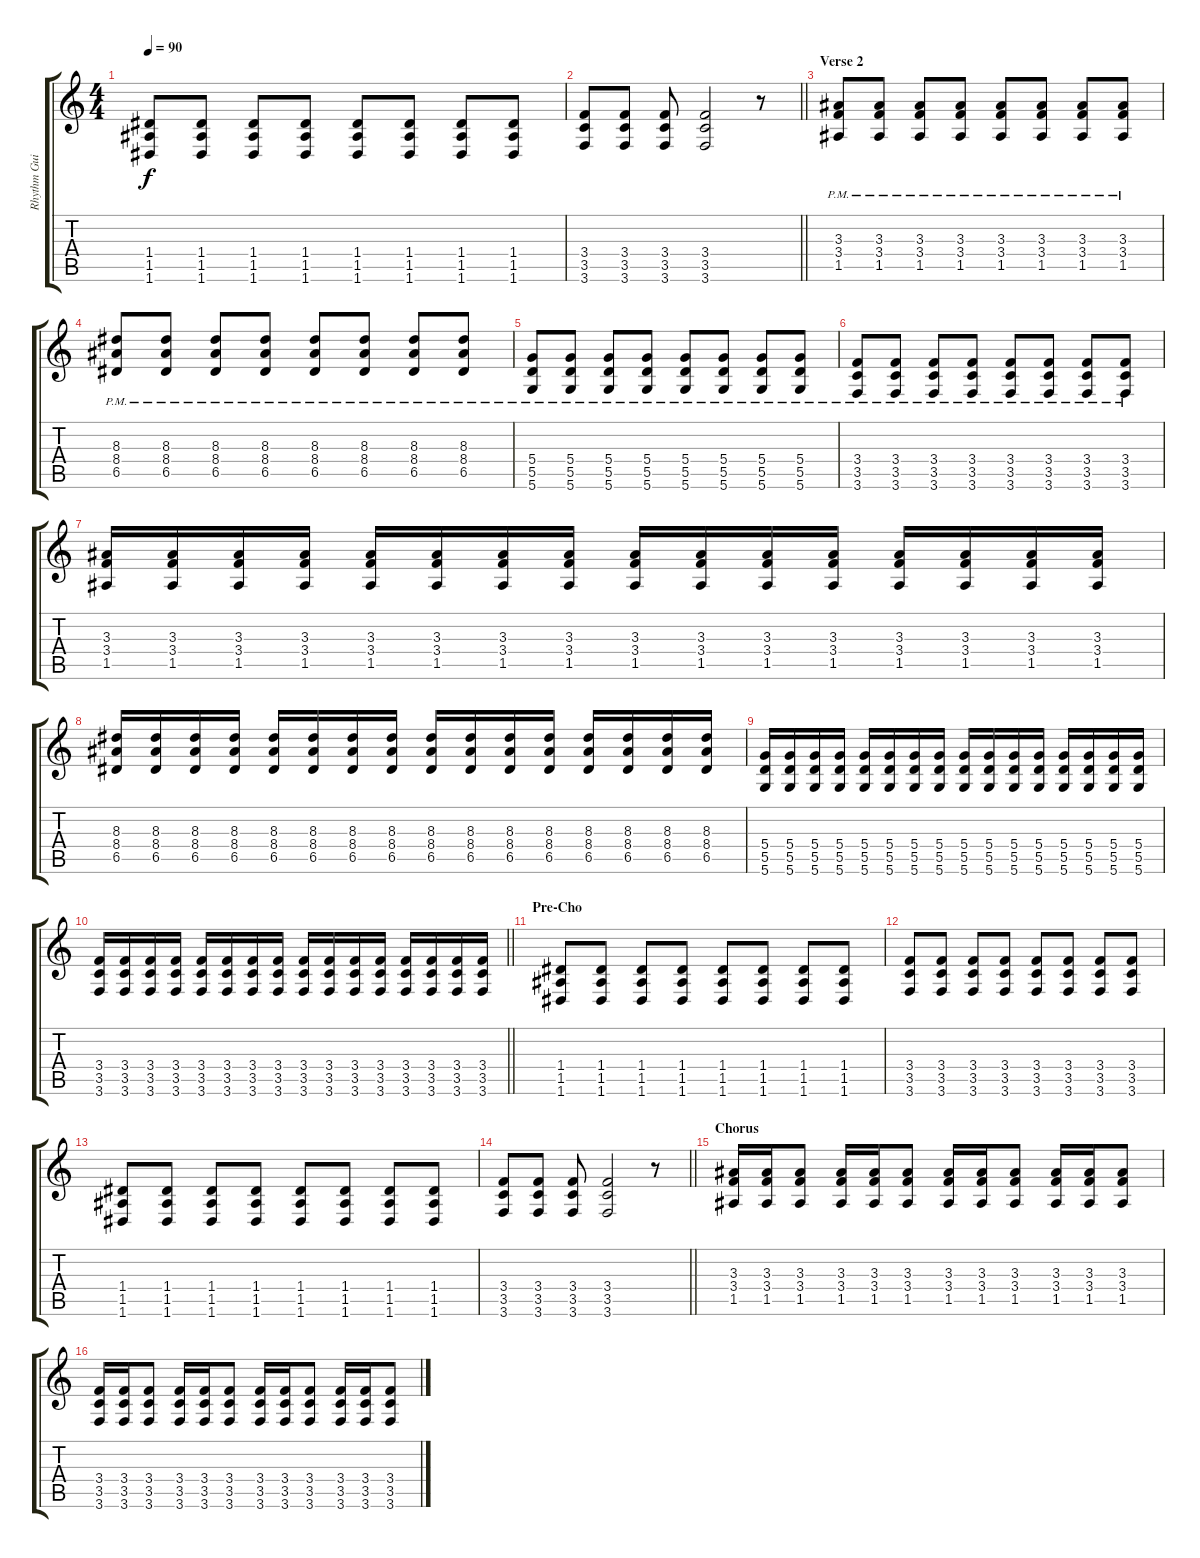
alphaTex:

\track ("Rhythm Guitar" "Rhythm Gui") {instrument overdrivenguitar}
\staff {score tabs}
\tuning (E4 B3 G3 D3 A2 D2) {hide}
\ts (4 4)
\tempo 90
\clef g2
\ks c
(1.4 1.5 1.6).8{dy f} (1.4 1.5 1.6).8 (1.4 1.5 1.6).8 (1.4 1.5 1.6).8 (1.4 1.5 1.6).8 (1.4 1.5 1.6).8 (1.4 1.5 1.6).8 (1.4 1.5 1.6).8 |
\barLineRight lightlight
(3.4 3.5 3.6).8 (3.4 3.5 3.6).8 (3.4 3.5 3.6).8 (3.4 3.5 3.6).2 r.8 |
\section ("" "Verse 2")
(3.3{pm} 3.4{pm} 1.5{pm}).8 (3.3{pm} 3.4{pm} 1.5{pm}).8 (3.3{pm} 3.4{pm} 1.5{pm}).8 (3.3{pm} 3.4{pm} 1.5{pm}).8 (3.3{pm} 3.4{pm} 1.5{pm}).8 (3.3{pm} 3.4{pm} 1.5{pm}).8 (3.3{pm} 3.4{pm} 1.5{pm}).8 (3.3{pm} 3.4{pm} 1.5{pm}).8 |
(8.3{pm} 8.4{pm} 6.5{pm}).8 (8.3{pm} 8.4{pm} 6.5{pm}).8 (8.3{pm} 8.4{pm} 6.5{pm}).8 (8.3{pm} 8.4{pm} 6.5{pm}).8 (8.3{pm} 8.4{pm} 6.5{pm}).8 (8.3{pm} 8.4{pm} 6.5{pm}).8 (8.3{pm} 8.4{pm} 6.5{pm}).8 (8.3{pm} 8.4{pm} 6.5{pm}).8 |
(5.4{pm} 5.5{pm} 5.6{pm}).8 (5.4{pm} 5.5{pm} 5.6{pm}).8 (5.4{pm} 5.5{pm} 5.6{pm}).8 (5.4{pm} 5.5{pm} 5.6{pm}).8 (5.4{pm} 5.5{pm} 5.6{pm}).8 (5.4{pm} 5.5{pm} 5.6{pm}).8 (5.4{pm} 5.5{pm} 5.6{pm}).8 (5.4{pm} 5.5{pm} 5.6{pm}).8 |
(3.4{pm} 3.5{pm} 3.6{pm}).8 (3.4{pm} 3.5{pm} 3.6{pm}).8 (3.4{pm} 3.5{pm} 3.6{pm}).8 (3.4{pm} 3.5{pm} 3.6{pm}).8 (3.4{pm} 3.5{pm} 3.6{pm}).8 (3.4{pm} 3.5{pm} 3.6{pm}).8 (3.4{pm} 3.5{pm} 3.6{pm}).8 (3.4{pm} 3.5{pm} 3.6{pm}).8 |
(3.3 3.4 1.5).16 (3.3 3.4 1.5).16 (3.3 3.4 1.5).16 (3.3 3.4 1.5).16 (3.3 3.4 1.5).16 (3.3 3.4 1.5).16 (3.3 3.4 1.5).16 (3.3 3.4 1.5).16 (3.3 3.4 1.5).16 (3.3 3.4 1.5).16 (3.3 3.4 1.5).16 (3.3 3.4 1.5).16 (3.3 3.4 1.5).16 (3.3 3.4 1.5).16 (3.3 3.4 1.5).16 (3.3 3.4 1.5).16 |
(8.3 8.4 6.5).16 (8.3 8.4 6.5).16 (8.3 8.4 6.5).16 (8.3 8.4 6.5).16 (8.3 8.4 6.5).16 (8.3 8.4 6.5).16 (8.3 8.4 6.5).16 (8.3 8.4 6.5).16 (8.3 8.4 6.5).16 (8.3 8.4 6.5).16 (8.3 8.4 6.5).16 (8.3 8.4 6.5).16 (8.3 8.4 6.5).16 (8.3 8.4 6.5).16 (8.3 8.4 6.5).16 (8.3 8.4 6.5).16 |
(5.4 5.5 5.6).16 (5.4 5.5 5.6).16 (5.4 5.5 5.6).16 (5.4 5.5 5.6).16 (5.4 5.5 5.6).16 (5.4 5.5 5.6).16 (5.4 5.5 5.6).16 (5.4 5.5 5.6).16 (5.4 5.5 5.6).16 (5.4 5.5 5.6).16 (5.4 5.5 5.6).16 (5.4 5.5 5.6).16 (5.4 5.5 5.6).16 (5.4 5.5 5.6).16 (5.4 5.5 5.6).16 (5.4 5.5 5.6).16 |
\barLineRight lightlight
(3.4 3.5 3.6).16 (3.4 3.5 3.6).16 (3.4 3.5 3.6).16 (3.4 3.5 3.6).16 (3.4 3.5 3.6).16 (3.4 3.5 3.6).16 (3.4 3.5 3.6).16 (3.4 3.5 3.6).16 (3.4 3.5 3.6).16 (3.4 3.5 3.6).16 (3.4 3.5 3.6).16 (3.4 3.5 3.6).16 (3.4 3.5 3.6).16 (3.4 3.5 3.6).16 (3.4 3.5 3.6).16 (3.4 3.5 3.6).16 |
\section ("" "Pre-Cho")
(1.4 1.5 1.6).8 (1.4 1.5 1.6).8 (1.4 1.5 1.6).8 (1.4 1.5 1.6).8 (1.4 1.5 1.6).8 (1.4 1.5 1.6).8 (1.4 1.5 1.6).8 (1.4 1.5 1.6).8 |
(3.4 3.5 3.6).8 (3.4 3.5 3.6).8 (3.4 3.5 3.6).8 (3.4 3.5 3.6).8 (3.4 3.5 3.6).8 (3.4 3.5 3.6).8 (3.4 3.5 3.6).8 (3.4 3.5 3.6).8 |
(1.4 1.5 1.6).8 (1.4 1.5 1.6).8 (1.4 1.5 1.6).8 (1.4 1.5 1.6).8 (1.4 1.5 1.6).8 (1.4 1.5 1.6).8 (1.4 1.5 1.6).8 (1.4 1.5 1.6).8 |
\barLineRight lightlight
(3.4 3.5 3.6).8 (3.4 3.5 3.6).8 (3.4 3.5 3.6).8 (3.4 3.5 3.6).2 r.8 |
\section ("" "Chorus")
(3.3 3.4 1.5).16 (3.3 3.4 1.5).16 (3.3 3.4 1.5).8 (3.3 3.4 1.5).16 (3.3 3.4 1.5).16 (3.3 3.4 1.5).8 (3.3 3.4 1.5).16 (3.3 3.4 1.5).16 (3.3 3.4 1.5).8 (3.3 3.4 1.5).16 (3.3 3.4 1.5).16 (3.3 3.4 1.5).8 |
(3.4 3.5 3.6).16 (3.4 3.5 3.6).16 (3.4 3.5 3.6).8 (3.4 3.5 3.6).16 (3.4 3.5 3.6).16 (3.4 3.5 3.6).8 (3.4 3.5 3.6).16 (3.4 3.5 3.6).16 (3.4 3.5 3.6).8 (3.4 3.5 3.6).16 (3.4 3.5 3.6).16 (3.4 3.5 3.6).8
